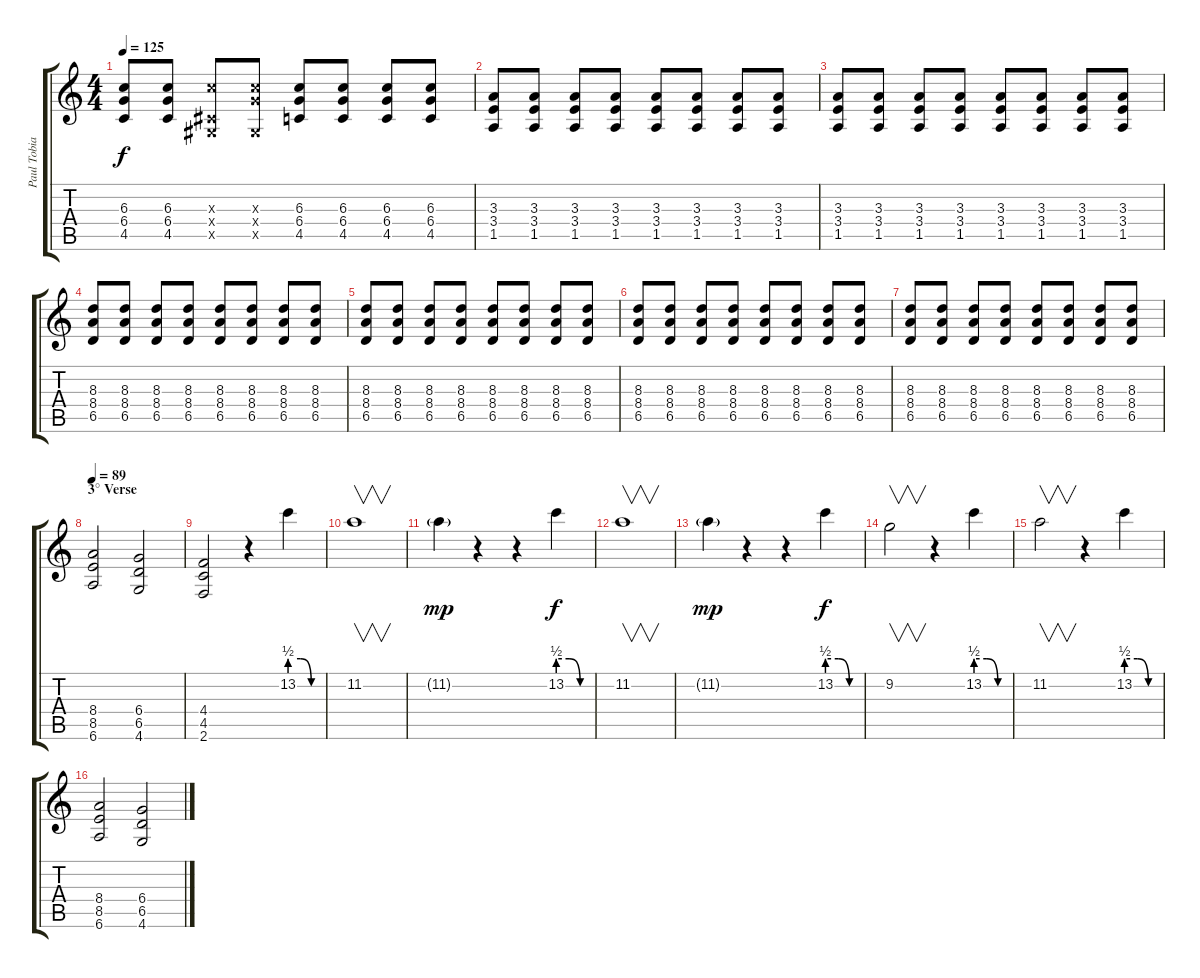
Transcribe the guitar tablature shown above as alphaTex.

\track ("Paul Tobias" "Paul Tobia") {instrument distortionguitar}
\staff {score tabs}
\tuning (Eb4 Bb3 Gb3 Db3 Ab2 Eb2) {hide}
\ts (4 4)
\tempo 125
\clef g2
\ks c
(6.3 6.4 4.5).8{dy f} (6.3 6.4 4.5).8 (6.3{x} 0.4{x} 0.5{x}).8 (6.3{x} 6.4{x} 0.5{x}).8 (6.3 6.4 4.5).8 (6.3 6.4 4.5).8 (6.3 6.4 4.5).8 (6.3 6.4 4.5).8 |
(3.3 3.4 1.5).8 (3.3 3.4 1.5).8 (3.3 3.4 1.5).8 (3.3 3.4 1.5).8 (3.3 3.4 1.5).8 (3.3 3.4 1.5).8 (3.3 3.4 1.5).8 (3.3 3.4 1.5).8 |
(3.3 3.4 1.5).8 (3.3 3.4 1.5).8 (3.3 3.4 1.5).8 (3.3 3.4 1.5).8 (3.3 3.4 1.5).8 (3.3 3.4 1.5).8 (3.3 3.4 1.5).8 (3.3 3.4 1.5).8 |
(8.3 8.4 6.5).8 (8.3 8.4 6.5).8 (8.3 8.4 6.5).8 (8.3 8.4 6.5).8 (8.3 8.4 6.5).8 (8.3 8.4 6.5).8 (8.3 8.4 6.5).8 (8.3 8.4 6.5).8 |
(8.3 8.4 6.5).8 (8.3 8.4 6.5).8 (8.3 8.4 6.5).8 (8.3 8.4 6.5).8 (8.3 8.4 6.5).8 (8.3 8.4 6.5).8 (8.3 8.4 6.5).8 (8.3 8.4 6.5).8 |
(8.3 8.4 6.5).8 (8.3 8.4 6.5).8 (8.3 8.4 6.5).8 (8.3 8.4 6.5).8 (8.3 8.4 6.5).8 (8.3 8.4 6.5).8 (8.3 8.4 6.5).8 (8.3 8.4 6.5).8 |
(8.3 8.4 6.5).8 (8.3 8.4 6.5).8 (8.3 8.4 6.5).8 (8.3 8.4 6.5).8 (8.3 8.4 6.5).8 (8.3 8.4 6.5).8 (8.3 8.4 6.5).8 (8.3 8.4 6.5).8 |
\section ("" "3° Verse")
\tempo 89
(8.4 8.5 6.6).2 (6.4 6.5 4.6).2 |
(4.4 4.5 2.6).2 r.4 13.2{be (custom 0 2 20 2 40 0 60 0)}.4{volume 10} |
11.2.1{v} |
11.2{g}.4{dy mp} r.4 r.4 13.2{be (custom 0 2 20 2 40 0 60 0)}.4{dy f} |
11.2.1{v} |
11.2{g}.4{dy mp} r.4 r.4 13.2{be (custom 0 2 20 2 40 0 60 0)}.4{dy f} |
9.2.2{v} r.4 13.2{be (custom 0 2 20 2 40 0 60 0)}.4 |
11.2.2{v} r.4 13.2{be (custom 0 2 20 2 40 0 60 0)}.4 |
(8.4 8.5 6.6).2{volume 4} (6.4 6.5 4.6).2
